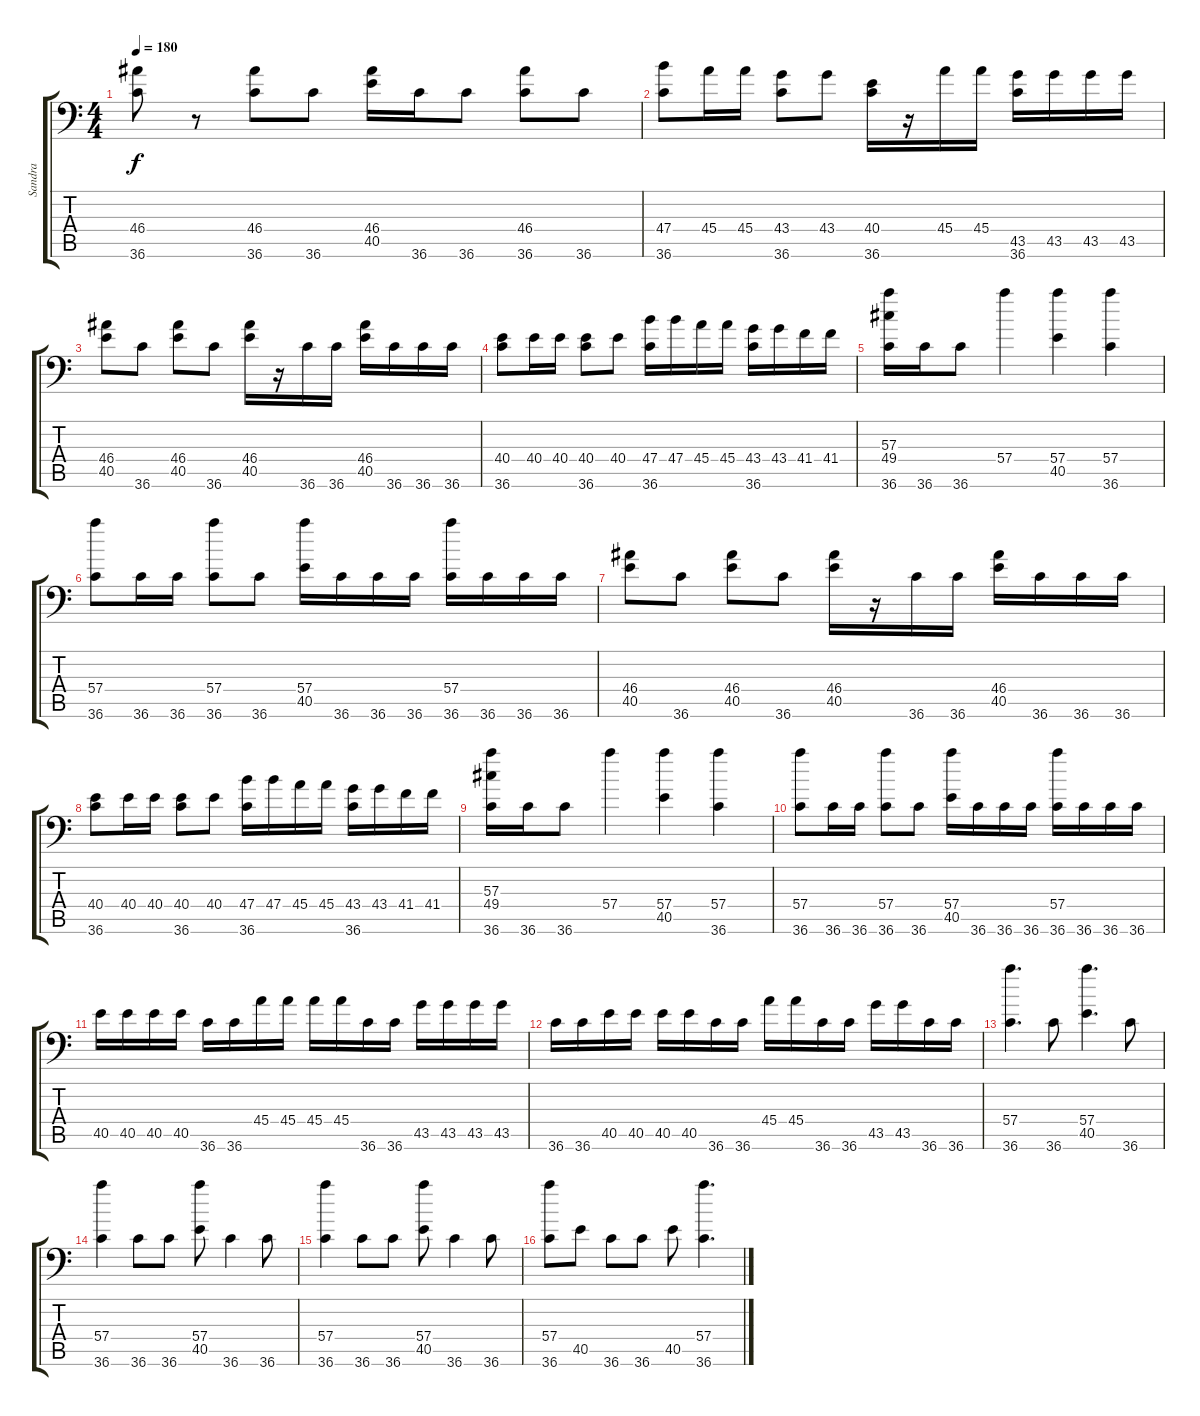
\track ("Sandra" "Sandra") {instrument acousticgrandpiano}
\staff {score tabs}
\tuning (C-1 C-1 C-1 C-1 C-1 C-1) {hide}
\ts (4 4)
\tempo 180
\clef f4
\ks c
(46.4 36.6).8{dy f} r.8 (46.4 36.6).8 36.6.8 (46.4 40.5).16 36.6.16 36.6.8 (46.4 36.6).8 36.6.8 |
(47.4 36.6).8 45.4.16 45.4.16 (43.4 36.6).8 43.4.8 (40.4 36.6).16 r.16 45.4.16 45.4.16 (43.5 36.6).16 43.5.16 43.5.16 43.5.16 |
(46.4 40.5).8 36.6.8 (46.4 40.5).8 36.6.8 (46.4 40.5).16 r.16 36.6.16 36.6.16 (46.4 40.5).16 36.6.16 36.6.16 36.6.16 |
(40.4 36.6).8 40.4.16 40.4.16 (40.4 36.6).8 40.4.8 (47.4 36.6).16 47.4.16 45.4.16 45.4.16 (43.4 36.6).16 43.4.16 41.4.16 41.4.16 |
(57.3 49.4 36.6).16 36.6.16 36.6.8 57.4.4 (57.4 40.5).4 (57.4 36.6).4 |
(57.4 36.6).8 36.6.16 36.6.16 (57.4 36.6).8 36.6.8 (57.4 40.5).16 36.6.16 36.6.16 36.6.16 (57.4 36.6).16 36.6.16 36.6.16 36.6.16 |
(46.4 40.5).8 36.6.8 (46.4 40.5).8 36.6.8 (46.4 40.5).16 r.16 36.6.16 36.6.16 (46.4 40.5).16 36.6.16 36.6.16 36.6.16 |
(40.4 36.6).8 40.4.16 40.4.16 (40.4 36.6).8 40.4.8 (47.4 36.6).16 47.4.16 45.4.16 45.4.16 (43.4 36.6).16 43.4.16 41.4.16 41.4.16 |
(57.3 49.4 36.6).16 36.6.16 36.6.8 57.4.4 (57.4 40.5).4 (57.4 36.6).4 |
(57.4 36.6).8 36.6.16 36.6.16 (57.4 36.6).8 36.6.8 (57.4 40.5).16 36.6.16 36.6.16 36.6.16 (57.4 36.6).16 36.6.16 36.6.16 36.6.16 |
40.5.16 40.5.16 40.5.16 40.5.16 36.6.16 36.6.16 45.4.16 45.4.16 45.4.16 45.4.16 36.6.16 36.6.16 43.5.16 43.5.16 43.5.16 43.5.16 |
36.6.16 36.6.16 40.5.16 40.5.16 40.5.16 40.5.16 36.6.16 36.6.16 45.4.16 45.4.16 36.6.16 36.6.16 43.5.16 43.5.16 36.6.16 36.6.16 |
(57.4 36.6).4{d} 36.6.8 (57.4 40.5).4{d} 36.6.8 |
(57.4 36.6).4 36.6.8 36.6.8 (57.4 40.5).8 36.6.4 36.6.8 |
(57.4 36.6).4 36.6.8 36.6.8 (57.4 40.5).8 36.6.4 36.6.8 |
(57.4 36.6).8 40.5.8 36.6.8 36.6.8 40.5.8 (57.4 36.6).4{d}
